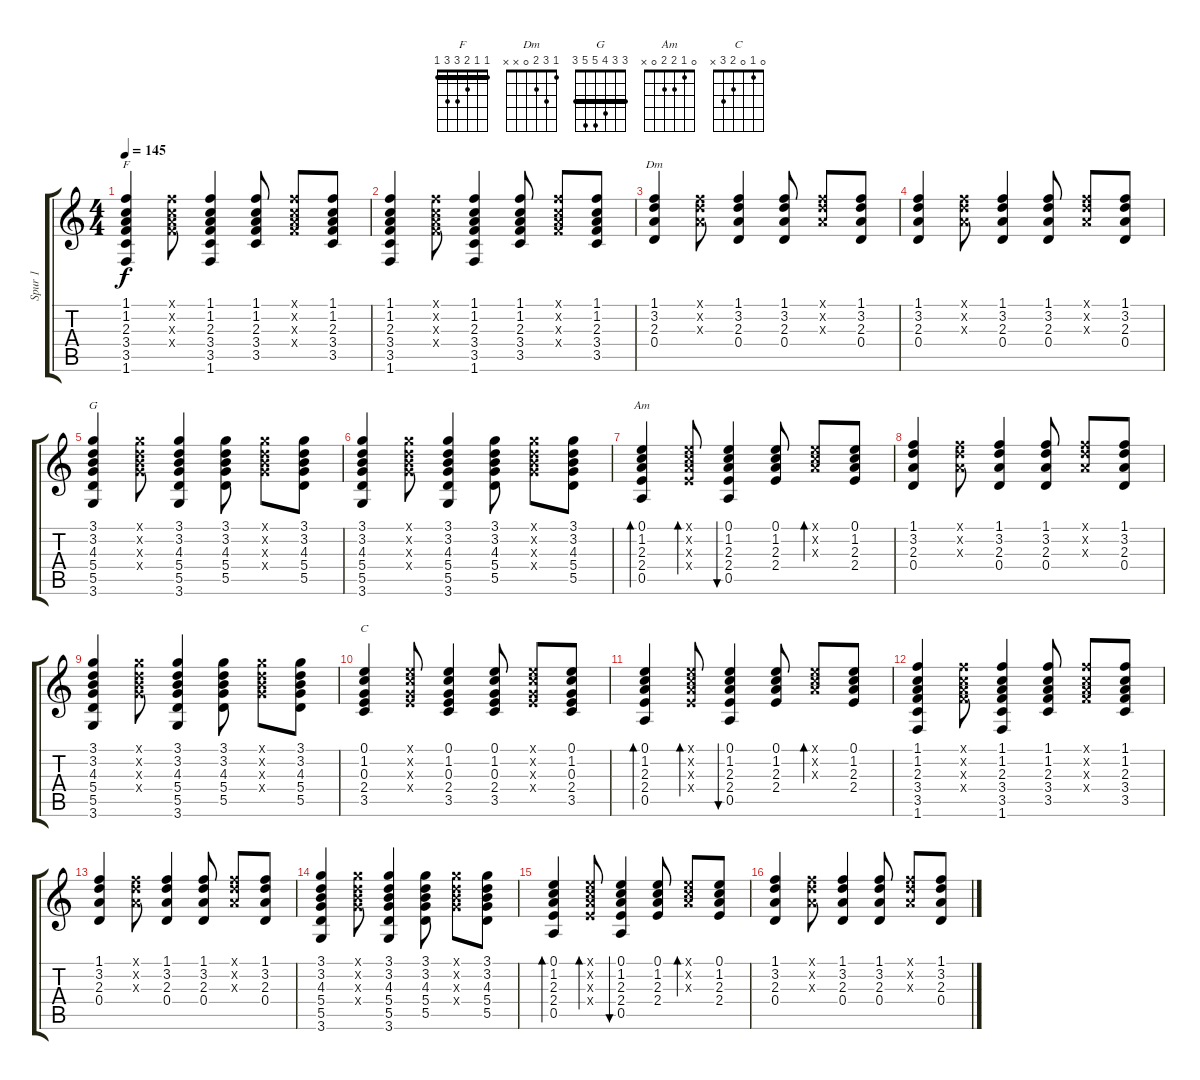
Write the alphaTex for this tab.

\track ("Spur 1" "Spur 1") {instrument acousticguitarsteel}
\staff {score tabs}
\tuning (E4 B3 G3 D3 A2 E2) {hide}
\chord ("F" 1 1 2 3 3 1) {barre 1}
\chord ("Dm" 1 3 2 0 x x)
\chord ("G" 3 3 4 5 5 3) {barre 3}
\chord ("Am" 0 1 2 2 0 x)
\chord ("C" 0 1 0 2 3 x)
\ts (4 4)
\tempo 145
\clef g2
\ks c
(1.1 1.2 2.3 3.4 3.5 1.6).4{ch "F" dy f} (1.1{x} 1.2{x} 2.3{x} 3.4{x}).8 (1.1 1.2 2.3 3.4 3.5 1.6).4 (1.1 1.2 2.3 3.4 3.5).8 (1.1{x} 1.2{x} 2.3{x} 3.4{x}).8 (1.1 1.2 2.3 3.4 3.5).8 |
(1.1 1.2 2.3 3.4 3.5 1.6).4 (1.1{x} 1.2{x} 2.3{x} 3.4{x}).8 (1.1 1.2 2.3 3.4 3.5 1.6).4 (1.1 1.2 2.3 3.4 3.5).8 (1.1{x} 1.2{x} 2.3{x} 3.4{x}).8 (1.1 1.2 2.3 3.4 3.5).8 |
(1.1 3.2 2.3 0.4).4{ch "Dm"} (1.1{x} 3.2{x} 2.3{x}).8 (1.1 3.2 2.3 0.4).4 (1.1 3.2 2.3 0.4).8 (1.1{x} 3.2{x} 2.3{x}).8 (1.1 3.2 2.3 0.4).8 |
(1.1 3.2 2.3 0.4).4 (1.1{x} 3.2{x} 2.3{x}).8 (1.1 3.2 2.3 0.4).4 (1.1 3.2 2.3 0.4).8 (1.1{x} 3.2{x} 2.3{x}).8 (1.1 3.2 2.3 0.4).8 |
(3.1 3.2 4.3 5.4 5.5 3.6).4{ch "G"} (3.1{x} 3.2{x} 4.3{x} 5.4{x}).8 (3.1 3.2 4.3 5.4 5.5 3.6).4 (3.1 3.2 4.3 5.4 5.5).8 (3.1{x} 3.2{x} 4.3{x} 5.4{x}).8 (3.1 3.2 4.3 5.4 5.5).8 |
(3.1 3.2 4.3 5.4 5.5 3.6).4 (3.1{x} 3.2{x} 4.3{x} 5.4{x}).8 (3.1 3.2 4.3 5.4 5.5 3.6).4 (3.1 3.2 4.3 5.4 5.5).8 (3.1{x} 3.2{x} 4.3{x} 5.4{x}).8 (3.1 3.2 4.3 5.4 5.5).8 |
(0.1 1.2 2.3 2.4 0.5).4{bd 60 ch "Am"} (0.1{x} 1.2{x} 2.3{x} 2.4{x}).8{bd 60} (0.1 1.2 2.3 2.4 0.5).4{bu 60} (0.1 1.2 2.3 2.4).8 (0.1{x} 1.2{x} 2.3{x}).8{bd 60} (0.1 1.2 2.3 2.4).8 |
(1.1 3.2 2.3 0.4).4 (1.1{x} 3.2{x} 2.3{x}).8 (1.1 3.2 2.3 0.4).4 (1.1 3.2 2.3 0.4).8 (1.1{x} 3.2{x} 2.3{x}).8 (1.1 3.2 2.3 0.4).8 |
(3.1 3.2 4.3 5.4 5.5 3.6).4 (3.1{x} 3.2{x} 4.3{x} 5.4{x}).8 (3.1 3.2 4.3 5.4 5.5 3.6).4 (3.1 3.2 4.3 5.4 5.5).8 (3.1{x} 3.2{x} 4.3{x} 5.4{x}).8 (3.1 3.2 4.3 5.4 5.5).8 |
(0.1 1.2 0.3 2.4 3.5).4{ch "C"} (0.1{x} 1.2{x} 0.3{x} 2.4{x}).8 (0.1 1.2 0.3 2.4 3.5).4 (0.1 1.2 0.3 2.4 3.5).8 (0.1{x} 1.2{x} 0.3{x} 2.4{x}).8 (0.1 1.2 0.3 2.4 3.5).8 |
(0.1 1.2 2.3 2.4 0.5).4{bd 60} (0.1{x} 1.2{x} 2.3{x} 2.4{x}).8{bd 60} (0.1 1.2 2.3 2.4 0.5).4{bu 60} (0.1 1.2 2.3 2.4).8 (0.1{x} 1.2{x} 2.3{x}).8{bd 60} (0.1 1.2 2.3 2.4).8 |
(1.1 1.2 2.3 3.4 3.5 1.6).4 (1.1{x} 1.2{x} 2.3{x} 3.4{x}).8 (1.1 1.2 2.3 3.4 3.5 1.6).4 (1.1 1.2 2.3 3.4 3.5).8 (1.1{x} 1.2{x} 2.3{x} 3.4{x}).8 (1.1 1.2 2.3 3.4 3.5).8 |
(1.1 3.2 2.3 0.4).4 (1.1{x} 3.2{x} 2.3{x}).8 (1.1 3.2 2.3 0.4).4 (1.1 3.2 2.3 0.4).8 (1.1{x} 3.2{x} 2.3{x}).8 (1.1 3.2 2.3 0.4).8 |
(3.1 3.2 4.3 5.4 5.5 3.6).4 (3.1{x} 3.2{x} 4.3{x} 5.4{x}).8 (3.1 3.2 4.3 5.4 5.5 3.6).4 (3.1 3.2 4.3 5.4 5.5).8 (3.1{x} 3.2{x} 4.3{x} 5.4{x}).8 (3.1 3.2 4.3 5.4 5.5).8 |
(0.1 1.2 2.3 2.4 0.5).4{bd 60} (0.1{x} 1.2{x} 2.3{x} 2.4{x}).8{bd 60} (0.1 1.2 2.3 2.4 0.5).4{bu 60} (0.1 1.2 2.3 2.4).8 (0.1{x} 1.2{x} 2.3{x}).8{bd 60} (0.1 1.2 2.3 2.4).8 |
(1.1 3.2 2.3 0.4).4 (1.1{x} 3.2{x} 2.3{x}).8 (1.1 3.2 2.3 0.4).4 (1.1 3.2 2.3 0.4).8 (1.1{x} 3.2{x} 2.3{x}).8 (1.1 3.2 2.3 0.4).8
